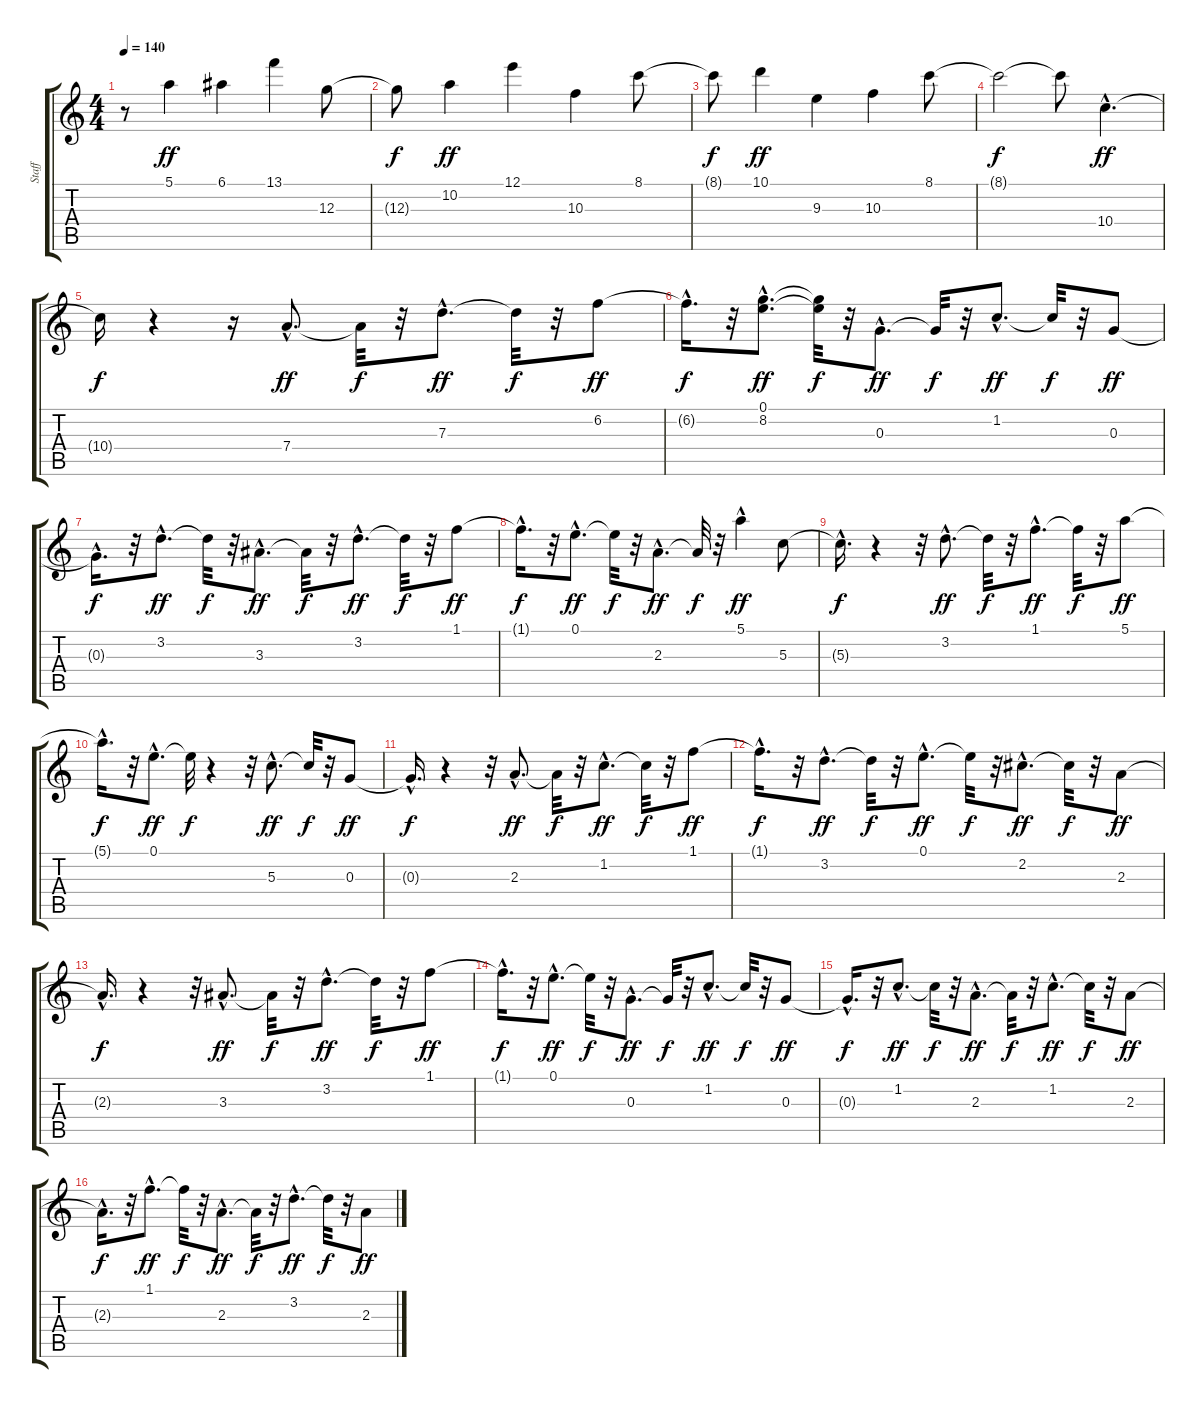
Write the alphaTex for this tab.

\track ("Staff" "Staff") {instrument acousticguitarsteel}
\staff {score tabs}
\tuning (E4 B3 G3 D3 A2 E2) {hide}
\ts (4 4)
\tempo 140
\clef g2
\ks c
r.8{dy ff instrument acousticguitarsteel} 5.1.4{volume 14} 6.1.4 13.1.4 12.3.8 |
12.3{t}.8{dy f} 10.2.4{dy ff} 12.1.4 10.3.4 8.1.8 |
8.1{t}.8{dy f} 10.1.4{dy ff} 9.3.4 10.3.4 8.1.8 |
8.1{t}.2{dy f} 8.1{t}.8 10.4{hac}.4{d dy ff} |
10.4{t}.16{dy f} r.4 r.16 7.4{hac}.8{d dy ff} 7.4{t}.32{dy f} r.32 7.3{hac}.8{d dy ff} 7.3{t}.32{dy f} r.32 6.2.8{dy ff} |
6.2{hac t}.16{d dy f} r.32 (0.1{hac} 8.2{hac}).8{d dy ff} (0.1{t} 8.2{t}).32{dy f} r.32 0.3{hac}.8{d dy ff} 0.3{t}.32{dy f} r.32 1.2{hac}.8{d dy ff} 1.2{t}.32{dy f} r.32 0.3.8{dy ff} |
0.3{hac t}.16{d dy f} r.32 3.2{hac}.8{d dy ff} 3.2{t}.32{dy f} r.32 3.3{hac}.8{d dy ff} 3.3{t}.32{dy f} r.32 3.2{hac}.8{d dy ff} 3.2{t}.32{dy f} r.32 1.1.8{dy ff} |
1.1{hac t}.16{d dy f} r.32 0.1{hac}.8{d dy ff} 0.1{t}.32{dy f} r.32 2.3{hac}.8{d dy ff} 2.3{t}.32{dy f} r.32 5.1{hac}.4{dy ff} 5.3.8 |
5.3{hac t}.16{d dy f} r.4 r.32 3.2{hac}.8{d dy ff} 3.2{t}.32{dy f} r.32 1.1{hac}.8{d dy ff} 1.1{t}.32{dy f} r.32 5.1.8{dy ff} |
5.1{hac t}.16{d dy f} r.32 0.1{hac}.8{d dy ff} 0.1{t}.32{dy f} r.4 r.32 5.3{hac}.8{d dy ff} 5.3{t}.32{dy f} r.32 0.3.8{dy ff} |
0.3{hac t}.16{d dy f} r.4 r.32 2.3{hac}.8{d dy ff} 2.3{t}.32{dy f} r.32 1.2{hac}.8{d dy ff} 1.2{t}.32{dy f} r.32 1.1.8{dy ff} |
1.1{hac t}.16{d dy f} r.32 3.2{hac}.8{d dy ff} 3.2{t}.32{dy f} r.32 0.1{hac}.8{d dy ff} 0.1{t}.32{dy f} r.32 2.2{hac}.8{d dy ff} 2.2{t}.32{dy f} r.32 2.3.8{dy ff} |
2.3{hac t}.16{d dy f} r.4 r.32 3.3{hac}.8{d dy ff} 3.3{t}.32{dy f} r.32 3.2{hac}.8{d dy ff} 3.2{t}.32{dy f} r.32 1.1.8{dy ff} |
1.1{hac t}.16{d dy f} r.32 0.1{hac}.8{d dy ff} 0.1{t}.32{dy f} r.32 0.3{hac}.8{d dy ff} 0.3{t}.32{dy f} r.32 1.2{hac}.8{d dy ff} 1.2{t}.32{dy f} r.32 0.3.8{dy ff} |
0.3{hac t}.16{d dy f} r.32 1.2{hac}.8{d dy ff} 1.2{t}.32{dy f} r.32 2.3{hac}.8{d dy ff} 2.3{t}.32{dy f} r.32 1.2{hac}.8{d dy ff} 1.2{t}.32{dy f} r.32 2.3.8{dy ff} |
2.3{hac t}.16{d dy f} r.32 1.1{hac}.8{d dy ff} 1.1{t}.32{dy f} r.32 2.3{hac}.8{d dy ff} 2.3{t}.32{dy f} r.32 3.2{hac}.8{d dy ff} 3.2{t}.32{dy f} r.32 2.3.8{dy ff}
